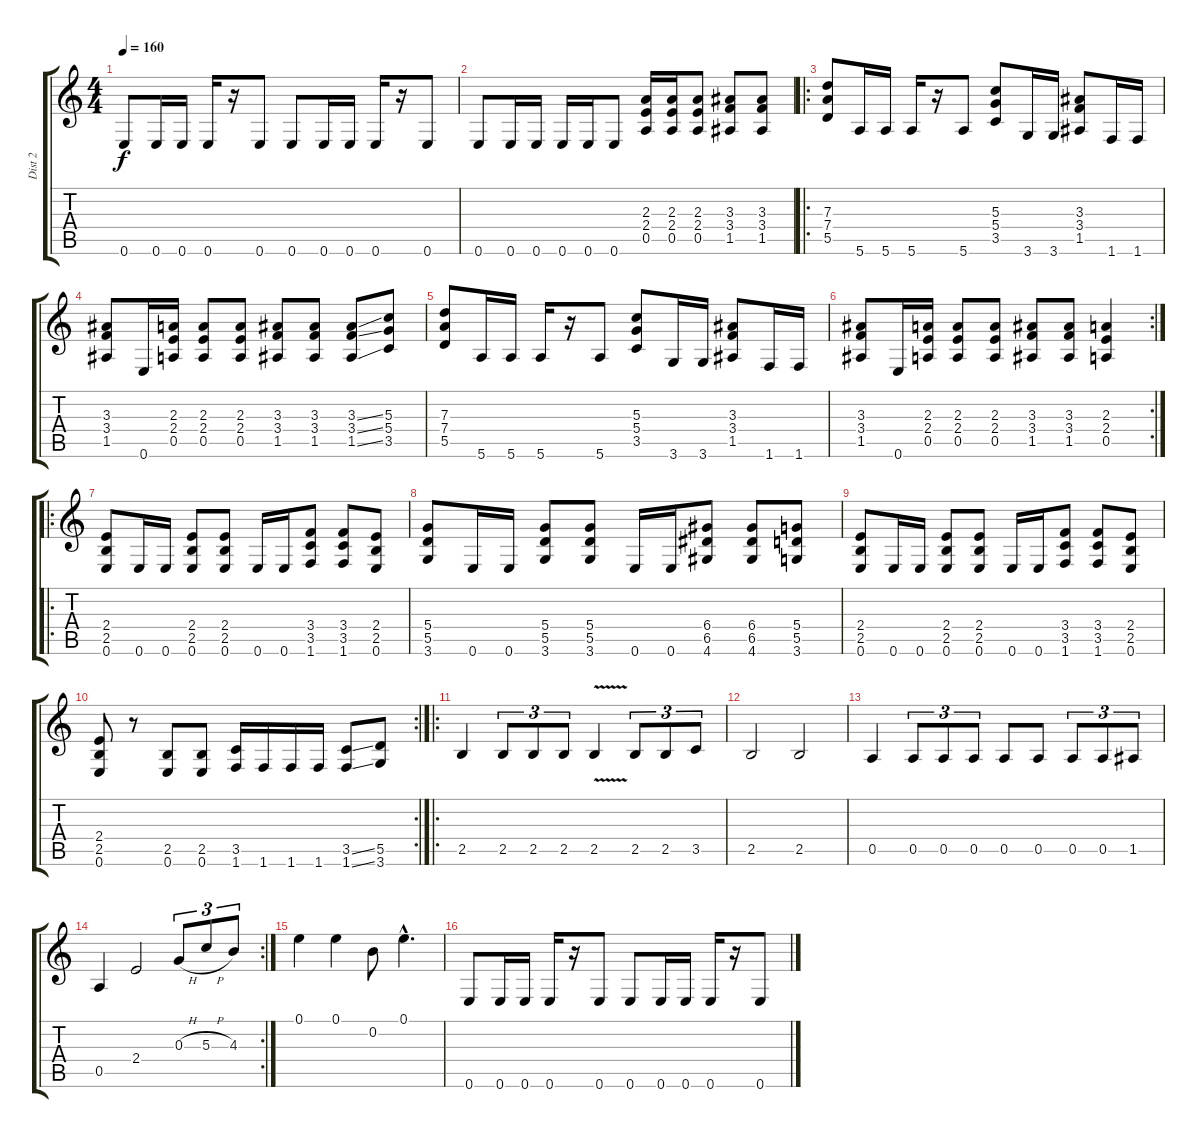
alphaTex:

\track ("Dist 2" "Dist 2") {instrument overdrivenguitar}
\staff {score tabs}
\tuning (E4 B3 G3 D3 A2 E2) {hide}
\ts (4 4)
\tempo 160
\clef g2
\ks c
0.6.8{dy f volume 13} 0.6.16 0.6.16 0.6.16 r.16 0.6.8 0.6.8 0.6.16 0.6.16 0.6.16 r.16 0.6.8 |
0.6.8 0.6.16 0.6.16 0.6.16 0.6.16 0.6.8 (2.3 2.4 0.5).16{volume 10} (2.3 2.4 0.5).16 (2.3 2.4 0.5).8 (3.3 3.4 1.5).8 (3.3 3.4 1.5).8 |
\ro
(7.3 7.4 5.5).8{volume 8} 5.6.16 5.6.16 5.6.16 r.16 5.6.8 (5.3 5.4 3.5).8 3.6.16 3.6.16 (3.3 3.4 1.5).8 1.6.16 1.6.16 |
(3.3 3.4 1.5).8 0.6.16 (2.3 2.4 0.5).16 (2.3 2.4 0.5).8 (2.3 2.4 0.5).8 (3.3 3.4 1.5).8 (3.3 3.4 1.5).8 (3.3{ss} 3.4{ss} 1.5{ss}).8 (5.3 5.4 3.5).8 |
(7.3 7.4 5.5).8 5.6.16 5.6.16 5.6.16 r.16 5.6.8 (5.3 5.4 3.5).8 3.6.16 3.6.16 (3.3 3.4 1.5).8 1.6.16 1.6.16 |
\rc 2
(3.3 3.4 1.5).8 0.6.16 (2.3 2.4 0.5).16 (2.3 2.4 0.5).8 (2.3 2.4 0.5).8 (3.3 3.4 1.5).8 (3.3 3.4 1.5).8 (2.3 2.4 0.5).4 |
\ro
(2.4 2.5 0.6).8 0.6.16 0.6.16 (2.4 2.5 0.6).8 (2.4 2.5 0.6).8 0.6.16 0.6.16 (3.4 3.5 1.6).8 (3.4 3.5 1.6).8 (2.4 2.5 0.6).8 |
(5.4 5.5 3.6).8 0.6.16 0.6.16 (5.4 5.5 3.6).8 (5.4 5.5 3.6).8 0.6.16 0.6.16 (6.4 6.5 4.6).8 (6.4 6.5 4.6).8 (5.4 5.5 3.6).8 |
(2.4 2.5 0.6).8 0.6.16 0.6.16 (2.4 2.5 0.6).8 (2.4 2.5 0.6).8 0.6.16 0.6.16 (3.4 3.5 1.6).8 (3.4 3.5 1.6).8 (2.4 2.5 0.6).8 |
\rc 2
(2.4 2.5 0.6).8 r.8 (2.5 0.6).8 (2.5 0.6).8 (3.5 1.6).16 1.6.16 1.6.16 1.6.16 (3.5{ss} 1.6{ss}).8 (5.5 3.6).8 |
\ro
2.5.4{volume 14} 2.5.8{tu (3 2)} 2.5.8{tu (3 2)} 2.5.8{tu (3 2)} 2.5{v}.4 2.5.8{tu (3 2)} 2.5.8{tu (3 2)} 3.5.8{tu (3 2)} |
2.5.2 2.5.2 |
0.5.4 0.5.8{tu (3 2)} 0.5.8{tu (3 2)} 0.5.8{tu (3 2)} 0.5.8 0.5.8 0.5.8{tu (3 2)} 0.5.8{tu (3 2)} 1.5.8{tu (3 2)} |
\rc 2
0.5.4 2.4.2 0.3{h}.8{tu (3 2)} 5.3{h}.8{tu (3 2)} 4.3.8{tu (3 2) volume 13} |
0.1.4 0.1.4 0.2.8 0.1{hac}.4{d} |
0.6.8{volume 13} 0.6.16 0.6.16 0.6.16 r.16 0.6.8 0.6.8 0.6.16 0.6.16 0.6.16 r.16 0.6.8
